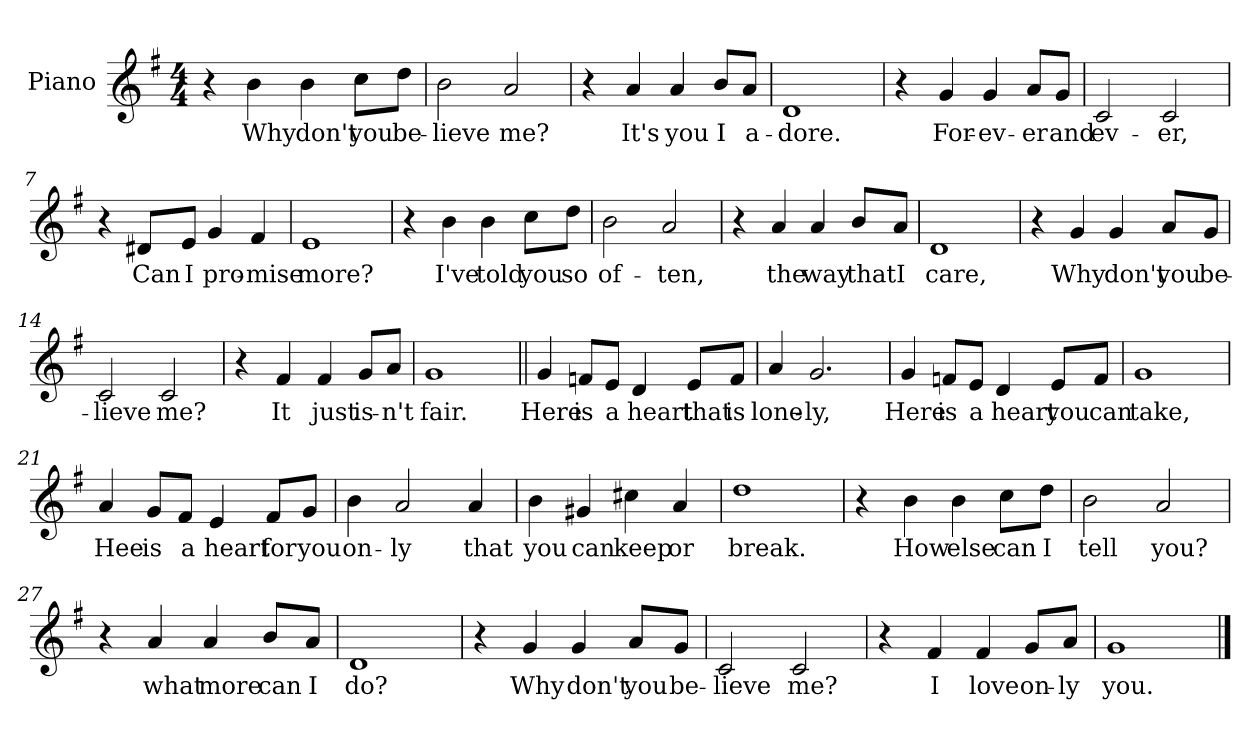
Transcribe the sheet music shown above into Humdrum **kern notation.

**kern	**text
*part1	*part1
*staff1	*staff1
*I"Piano	*
*I'Pno.	*
*clefG2	*
*k[f#]	*
*G:	*
*M4/4	*
=1	=1
4r	.
4b\	Why
4b\	don't
8cc\L	you
8dd\J	be-
=2	=2
2b\	-lieve
2a/	me?
=3	=3
4r	.
4a/	It's
4a/	you
8b/L	I
8a/J	a-
=4	=4
1d	-dore.
=5	=5
4r	.
4g/	For-
4g/	-ev-
8a/L	-er
8g/J	and
!!LO:LB:g=z
=6	=6
2c/	ev-
2c/	-er,
=7	=7
4r	.
8d#X/L	Can
8e/J	I
4g/	pro-
4f#/	-mise
=8	=8
1e	more?
=9	=9
4r	.
4b\	I've
4b\	told
8cc\L	you
8dd\J	so
=10	=10
2b\	of-
2a/	-ten,
!!LO:LB:g=z
=11	=11
4r	.
4a/	the
4a/	way
8b/L	that
8a/J	I
=12	=12
1d	care,
=13	=13
4r	.
4g/	Why
4g/	don't
8a/L	you
8g/J	be-
=14	=14
2c/	-lieve
2c/	me?
=15	=15
4r	.
4f#/	It
4f#/	just
8g/L	is-
8a/J	-n't
!!LO:LB:g=z
=16	=16
1g	fair.
=17||	=17||
4g/	Here
8fn/L	is
8e/J	a
4d/	heart
8e/L	that
8f/J	is
=18	=18
4a/	lone-
2.g/	-ly,
=19	=19
4g/	Here
8fn/L	is
8e/J	a
4d/	heart
8e/L	you
8f/J	can
=20	=20
1g	take,
!!LO:LB:g=z
=21	=21
4a/	Hee
8g/L	is
8f#/J	a
4e/	heart
8f#/L	for
8g/J	you
=22	=22
4b\	on-
2a/	-ly
4a/	that
=23	=23
4b\	you
4g#X/	can
4cc#X\	keep
4a/	or
=24	=24
1dd	break.
!!LO:LB:g=z
=25	=25
4r	.
4b\	How
4b\	else
8cc\L	can
8dd\J	I
=26	=26
2b\	tell
2a/	you?
=27	=27
4r	.
4a/	what
4a/	more
8b/L	can
8a/J	I
=28	=28
1d	do?
!!LO:LB:g=z
=29	=29
4r	.
4g/	Why
4g/	don't
8a/L	you
8g/J	be-
=30	=30
2c/	-lieve
2c/	me?
=31	=31
4r	.
4f#/	I
4f#/	love
8g/L	on-
8a/J	-ly
=32	=32
1g	you.
==	==
*-	*-
